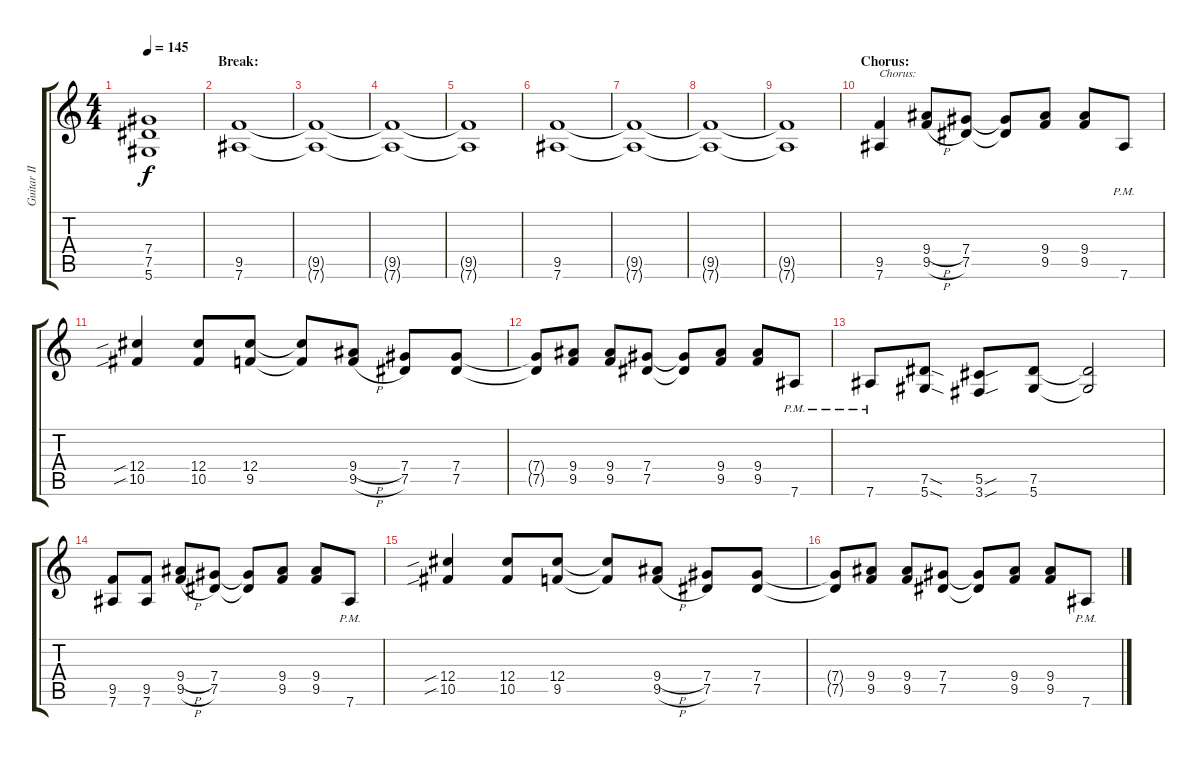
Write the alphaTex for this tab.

\track ("Guitar II" "Guitar II") {instrument distortionguitar}
\staff {score tabs}
\tuning (Eb4 Bb3 Gb3 Db3 Ab2 Eb2) {hide}
\ts (4 4)
\tempo 145
\clef g2
\ks c
(7.4{t} 7.5{t} 5.6{t}).1{dy f} |
\section ("" "Break:")
(9.5 7.6).1 |
(9.5{t} 7.6{t}).1 |
(9.5{t} 7.6{t}).1 |
(9.5{t} 7.6{t}).1 |
(9.5 7.6).1 |
(9.5{t} 7.6{t}).1 |
(9.5{t} 7.6{t}).1 |
(9.5{t} 7.6{t}).1 |
\section ("" "Chorus:")
(9.5 7.6).4{txt "Chorus:"} (9.4{h} 9.5{h}).8 (7.4 7.5).8 (7.4{t} 7.5{t}).8 (9.4 9.5).8 (9.4 9.5).8 7.6{pm}.8 |
(12.4{sib} 10.5{sib}).4 (12.4 10.5).8 (12.4 9.5).8 (12.4{t} 9.5{t}).8 (9.4{h} 9.5{h}).8 (7.4 7.5).8 (7.4 7.5).8 |
(7.4{t} 7.5{t}).8 (9.4 9.5).8 (9.4 9.5).8 (7.4 7.5).8 (7.4{t} 7.5{t}).8 (9.4 9.5).8 (9.4 9.5).8 7.6{pm}.8 |
7.6{pm}.8 (7.5{sod} 5.6{sod}).8 (5.5{sou} 3.6{sou}).8 (7.5 5.6).8 (7.5{t} 5.6{t}).2 |
(9.5 7.6).8 (9.5 7.6).8 (9.4{h} 9.5{h}).8 (7.4 7.5).8 (7.4{t} 7.5{t}).8 (9.4 9.5).8 (9.4 9.5).8 7.6{pm}.8 |
(12.4{sib} 10.5{sib}).4 (12.4 10.5).8 (12.4 9.5).8 (12.4{t} 9.5{t}).8 (9.4{h} 9.5{h}).8 (7.4 7.5).8 (7.4 7.5).8 |
(7.4{t} 7.5{t}).8 (9.4 9.5).8 (9.4 9.5).8 (7.4 7.5).8 (7.4{t} 7.5{t}).8 (9.4 9.5).8 (9.4 9.5).8 7.6{pm}.8
